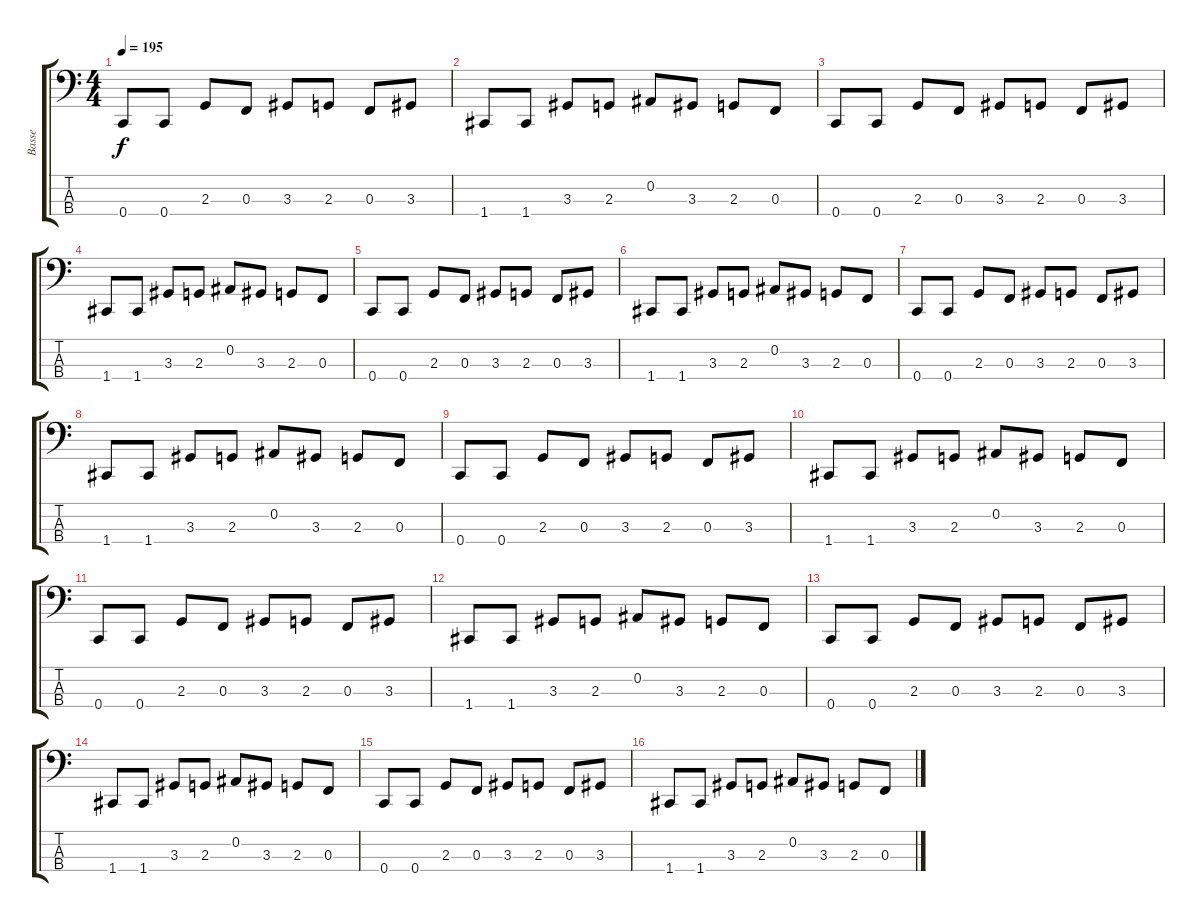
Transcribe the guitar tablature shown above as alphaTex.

\track ("Basse" "Basse") {instrument electricbassfinger}
\staff {score tabs}
\tuning (Eb2 Bb1 F1 C1) {hide}
\ts (4 4)
\tempo 195
\clef f4
\ks c
0.4.8{dy f instrument electricbassfinger} 0.4.8 2.3.8 0.3.8 3.3.8 2.3.8 0.3.8 3.3.8 |
1.4.8 1.4.8 3.3.8 2.3.8 0.2.8 3.3.8 2.3.8 0.3.8 |
0.4.8 0.4.8 2.3.8 0.3.8 3.3.8 2.3.8 0.3.8 3.3.8 |
1.4.8 1.4.8 3.3.8 2.3.8 0.2.8 3.3.8 2.3.8 0.3.8 |
0.4.8 0.4.8 2.3.8 0.3.8 3.3.8 2.3.8 0.3.8 3.3.8 |
1.4.8 1.4.8 3.3.8 2.3.8 0.2.8 3.3.8 2.3.8 0.3.8 |
0.4.8 0.4.8 2.3.8 0.3.8 3.3.8 2.3.8 0.3.8 3.3.8 |
1.4.8 1.4.8 3.3.8 2.3.8 0.2.8 3.3.8 2.3.8 0.3.8 |
0.4.8 0.4.8 2.3.8 0.3.8 3.3.8 2.3.8 0.3.8 3.3.8 |
1.4.8 1.4.8 3.3.8 2.3.8 0.2.8 3.3.8 2.3.8 0.3.8 |
0.4.8 0.4.8 2.3.8 0.3.8 3.3.8 2.3.8 0.3.8 3.3.8 |
1.4.8 1.4.8 3.3.8 2.3.8 0.2.8 3.3.8 2.3.8 0.3.8 |
0.4.8 0.4.8 2.3.8 0.3.8 3.3.8 2.3.8 0.3.8 3.3.8 |
1.4.8 1.4.8 3.3.8 2.3.8 0.2.8 3.3.8 2.3.8 0.3.8 |
0.4.8 0.4.8 2.3.8 0.3.8 3.3.8 2.3.8 0.3.8 3.3.8 |
1.4.8 1.4.8 3.3.8 2.3.8 0.2.8 3.3.8 2.3.8 0.3.8
